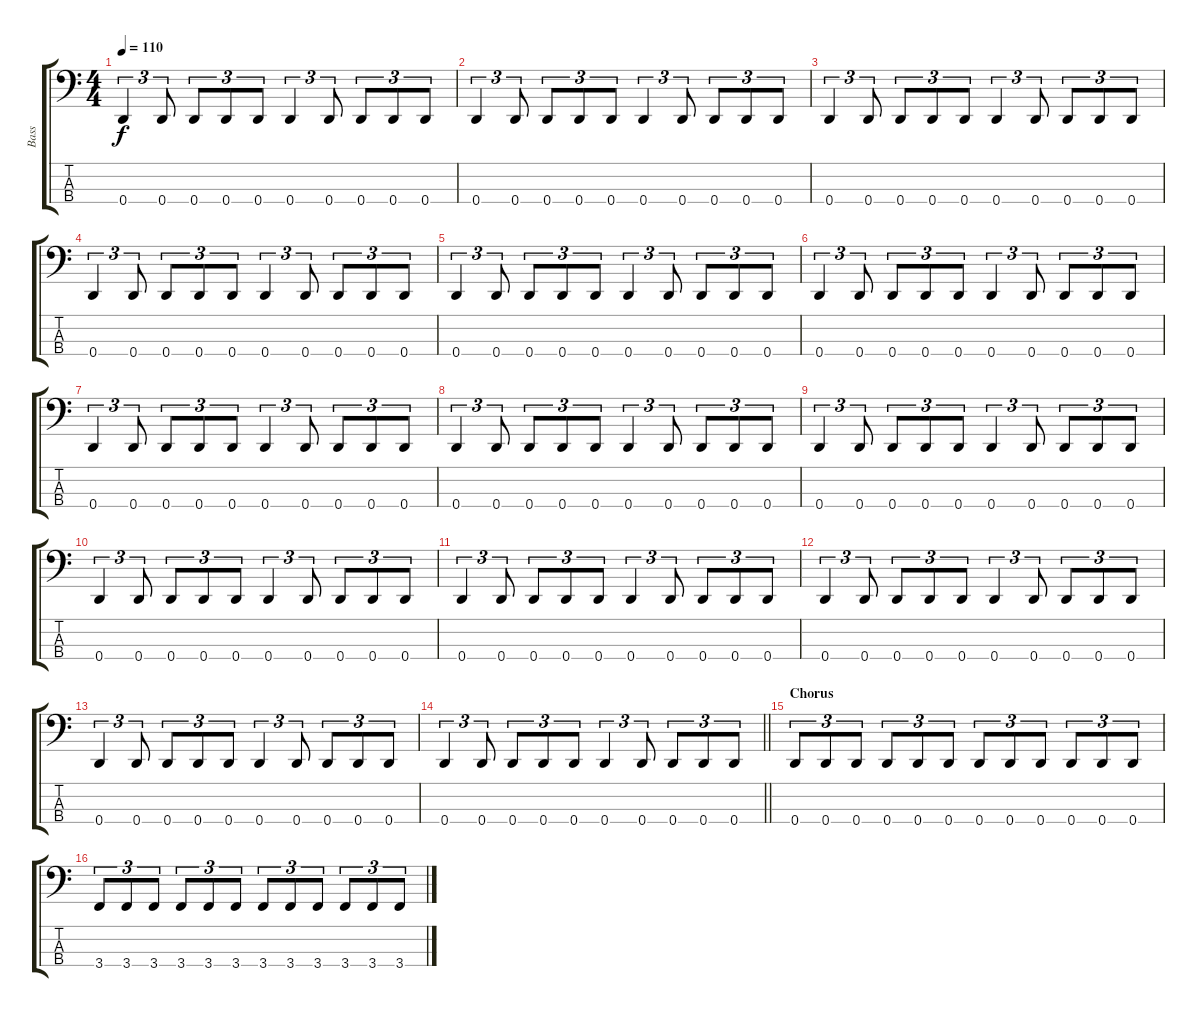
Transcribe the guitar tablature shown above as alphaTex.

\track ("Bass" "Bass") {instrument electricbassfinger}
\staff {score tabs}
\tuning (G2 D2 A1 D1) {hide}
\ts (4 4)
\tempo 110
\clef f4
\ks c
0.4.4{tu (3 2) dy f} 0.4.8{tu (3 2)} 0.4.8{tu (3 2)} 0.4.8{tu (3 2)} 0.4.8{tu (3 2)} 0.4.4{tu (3 2)} 0.4.8{tu (3 2)} 0.4.8{tu (3 2)} 0.4.8{tu (3 2)} 0.4.8{tu (3 2)} |
0.4.4{tu (3 2)} 0.4.8{tu (3 2)} 0.4.8{tu (3 2)} 0.4.8{tu (3 2)} 0.4.8{tu (3 2)} 0.4.4{tu (3 2)} 0.4.8{tu (3 2)} 0.4.8{tu (3 2)} 0.4.8{tu (3 2)} 0.4.8{tu (3 2)} |
0.4.4{tu (3 2)} 0.4.8{tu (3 2)} 0.4.8{tu (3 2)} 0.4.8{tu (3 2)} 0.4.8{tu (3 2)} 0.4.4{tu (3 2)} 0.4.8{tu (3 2)} 0.4.8{tu (3 2)} 0.4.8{tu (3 2)} 0.4.8{tu (3 2)} |
0.4.4{tu (3 2)} 0.4.8{tu (3 2)} 0.4.8{tu (3 2)} 0.4.8{tu (3 2)} 0.4.8{tu (3 2)} 0.4.4{tu (3 2)} 0.4.8{tu (3 2)} 0.4.8{tu (3 2)} 0.4.8{tu (3 2)} 0.4.8{tu (3 2)} |
0.4.4{tu (3 2)} 0.4.8{tu (3 2)} 0.4.8{tu (3 2)} 0.4.8{tu (3 2)} 0.4.8{tu (3 2)} 0.4.4{tu (3 2)} 0.4.8{tu (3 2)} 0.4.8{tu (3 2)} 0.4.8{tu (3 2)} 0.4.8{tu (3 2)} |
0.4.4{tu (3 2)} 0.4.8{tu (3 2)} 0.4.8{tu (3 2)} 0.4.8{tu (3 2)} 0.4.8{tu (3 2)} 0.4.4{tu (3 2)} 0.4.8{tu (3 2)} 0.4.8{tu (3 2)} 0.4.8{tu (3 2)} 0.4.8{tu (3 2)} |
0.4.4{tu (3 2)} 0.4.8{tu (3 2)} 0.4.8{tu (3 2)} 0.4.8{tu (3 2)} 0.4.8{tu (3 2)} 0.4.4{tu (3 2)} 0.4.8{tu (3 2)} 0.4.8{tu (3 2)} 0.4.8{tu (3 2)} 0.4.8{tu (3 2)} |
0.4.4{tu (3 2)} 0.4.8{tu (3 2)} 0.4.8{tu (3 2)} 0.4.8{tu (3 2)} 0.4.8{tu (3 2)} 0.4.4{tu (3 2)} 0.4.8{tu (3 2)} 0.4.8{tu (3 2)} 0.4.8{tu (3 2)} 0.4.8{tu (3 2)} |
0.4.4{tu (3 2)} 0.4.8{tu (3 2)} 0.4.8{tu (3 2)} 0.4.8{tu (3 2)} 0.4.8{tu (3 2)} 0.4.4{tu (3 2)} 0.4.8{tu (3 2)} 0.4.8{tu (3 2)} 0.4.8{tu (3 2)} 0.4.8{tu (3 2)} |
0.4.4{tu (3 2)} 0.4.8{tu (3 2)} 0.4.8{tu (3 2)} 0.4.8{tu (3 2)} 0.4.8{tu (3 2)} 0.4.4{tu (3 2)} 0.4.8{tu (3 2)} 0.4.8{tu (3 2)} 0.4.8{tu (3 2)} 0.4.8{tu (3 2)} |
0.4.4{tu (3 2)} 0.4.8{tu (3 2)} 0.4.8{tu (3 2)} 0.4.8{tu (3 2)} 0.4.8{tu (3 2)} 0.4.4{tu (3 2)} 0.4.8{tu (3 2)} 0.4.8{tu (3 2)} 0.4.8{tu (3 2)} 0.4.8{tu (3 2)} |
0.4.4{tu (3 2)} 0.4.8{tu (3 2)} 0.4.8{tu (3 2)} 0.4.8{tu (3 2)} 0.4.8{tu (3 2)} 0.4.4{tu (3 2)} 0.4.8{tu (3 2)} 0.4.8{tu (3 2)} 0.4.8{tu (3 2)} 0.4.8{tu (3 2)} |
0.4.4{tu (3 2)} 0.4.8{tu (3 2)} 0.4.8{tu (3 2)} 0.4.8{tu (3 2)} 0.4.8{tu (3 2)} 0.4.4{tu (3 2)} 0.4.8{tu (3 2)} 0.4.8{tu (3 2)} 0.4.8{tu (3 2)} 0.4.8{tu (3 2)} |
\barLineRight lightlight
0.4.4{tu (3 2)} 0.4.8{tu (3 2)} 0.4.8{tu (3 2)} 0.4.8{tu (3 2)} 0.4.8{tu (3 2)} 0.4.4{tu (3 2)} 0.4.8{tu (3 2)} 0.4.8{tu (3 2)} 0.4.8{tu (3 2)} 0.4.8{tu (3 2)} |
\section ("" "Chorus")
0.4.8{tu (3 2)} 0.4.8{tu (3 2)} 0.4.8{tu (3 2)} 0.4.8{tu (3 2)} 0.4.8{tu (3 2)} 0.4.8{tu (3 2)} 0.4.8{tu (3 2)} 0.4.8{tu (3 2)} 0.4.8{tu (3 2)} 0.4.8{tu (3 2)} 0.4.8{tu (3 2)} 0.4.8{tu (3 2)} |
3.4.8{tu (3 2)} 3.4.8{tu (3 2)} 3.4.8{tu (3 2)} 3.4.8{tu (3 2)} 3.4.8{tu (3 2)} 3.4.8{tu (3 2)} 3.4.8{tu (3 2)} 3.4.8{tu (3 2)} 3.4.8{tu (3 2)} 3.4.8{tu (3 2)} 3.4.8{tu (3 2)} 3.4.8{tu (3 2)}
